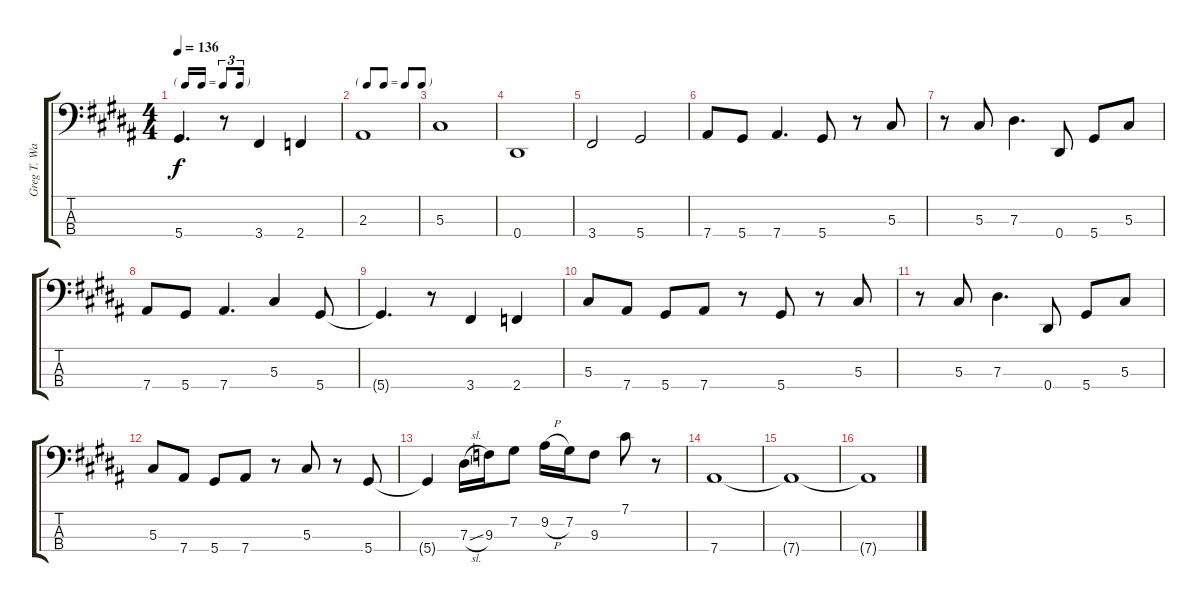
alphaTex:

\track ("Greg T. Walker Bass" "Greg T. Wa") {instrument electricbassfinger}
\staff {score tabs}
\tuning (Gb2 Db2 Ab1 Eb1) {hide}
\ts (4 4)
\tf triplet16th
\tempo 136
\clef f4
\ks b
5.4{t}.4{d dy f} r.8 3.4.4 2.4.4 |
\tf none
2.3.1 |
5.3.1 |
0.4.1 |
3.4.2 5.4.2 |
7.4.8 5.4.8 7.4.4{d} 5.4.8 r.8 5.3.8 |
r.8 5.3.8 7.3.4{d} 0.4.8 5.4.8 5.3.8 |
7.4.8 5.4.8 7.4.4{d} 5.3.4 5.4.8 |
5.4{t}.4{d} r.8 3.4.4 2.4.4 |
5.3.8 7.4.8 5.4.8 7.4.8 r.8 5.4.8 r.8 5.3.8 |
r.8 5.3.8 7.3.4{d} 0.4.8 5.4.8 5.3.8 |
5.3.8 7.4.8 5.4.8 7.4.8 r.8 5.3.8 r.8 5.4.8 |
5.4{t}.4 7.3{sl}.16 9.3.16 7.2.8 9.2{h}.16 7.2.16 9.3.8 7.1.8 r.8 |
7.4.1{volume 5} |
7.4{t}.1 |
7.4{t}.1
